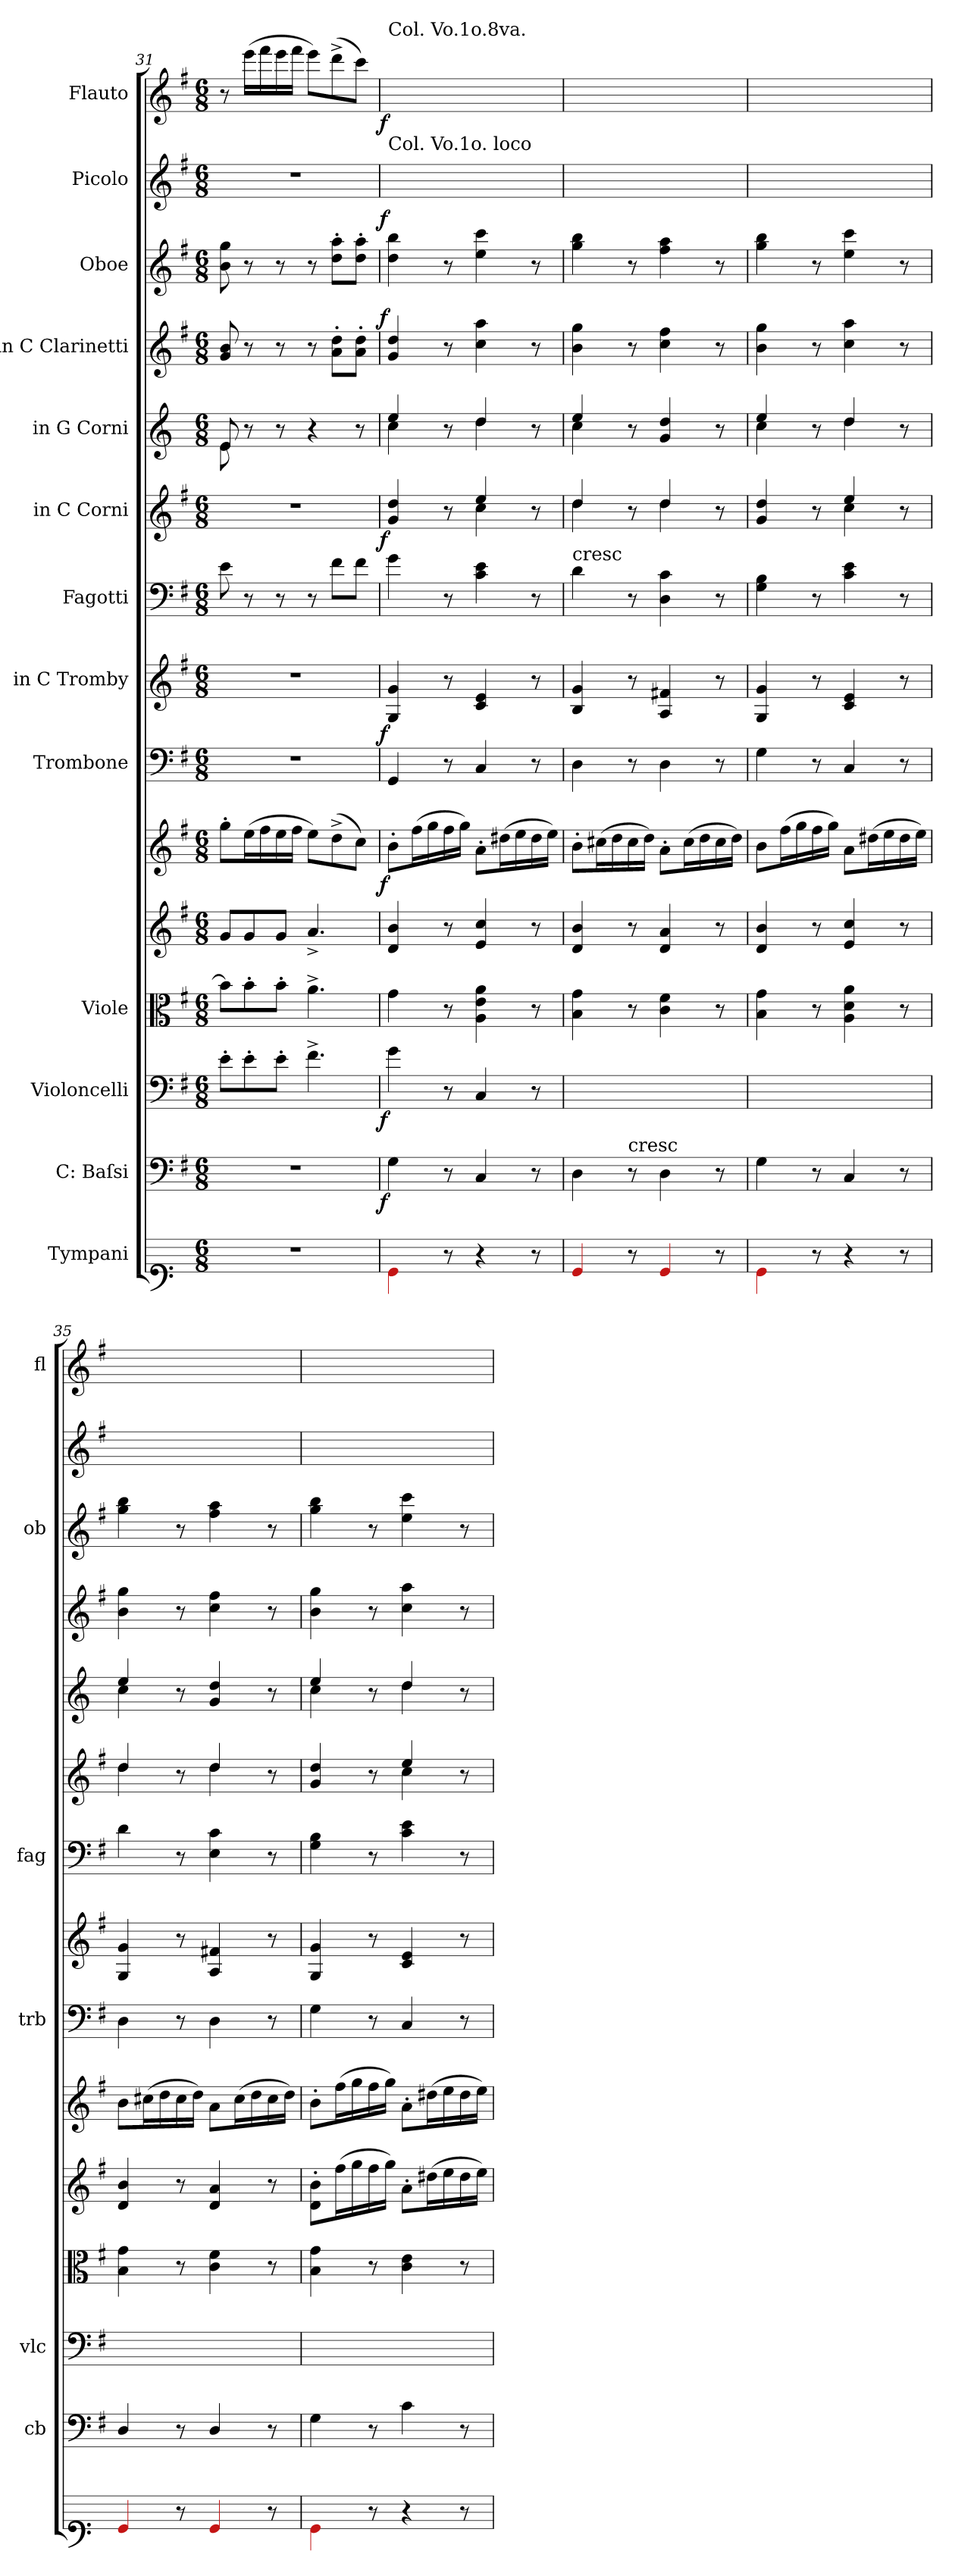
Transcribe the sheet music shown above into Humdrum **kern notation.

**kern	**kern	**dynam	**kern	**dynam	**kern	**kern	**kern	**dynam	**kern	**kern	**dynam	**kern	**dynam	**kern	**kern	**kern	**dynam	**kern	**kern	**dynam	**kern	**dynam
*part15	*part14	*part14	*part13	*part13	*part12	*part11	*part10	*part10	*part9	*part8	*part8	*part7	*part7	*part6	*part5	*part4	*part4	*part3	*part2	*part2	*part1	*part1
*staff15	*staff14	*staff14	*staff13	*staff13	*staff12	*staff11	*staff10	*staff10	*staff9	*staff8	*staff8	*staff7	*staff7	*staff6	*staff5	*staff4	*staff4	*staff3	*staff2	*staff2	*staff1	*staff1
*I"Tympani	*I"C: Baſsi	*	*I"Violoncelli	*	*I"Viole	*	*	*	*I"Trombone	*I"in C Tromby	*	*I"Fagotti	*	*I"in C Corni	*I"in G Corni	*I"in C Clarinetti	*	*I"Oboe	*I"Picolo	*	*I"Flauto	*
*	*I'cb	*	*I'vlc	*	*	*	*	*	*I'trb	*	*	*I'fag	*	*	*	*	*	*I'ob	*	*	*I'fl	*
*clefF1	*clefF4	*	*clefF4	*	*clefC3	*clefG2	*clefG2	*	*clefF4	*clefG2	*	*clefF4	*	*clefG2	*clefG2	*clefG2	*	*clefG2	*clefG2	*	*clefG2	*
*	*	*	*	*	*	*	*	*	*	*	*	*	*	*	*ITrd3c5	*	*	*	*	*	*	*
*k[]	*k[f#]	*	*k[f#]	*	*k[f#]	*k[f#]	*k[f#]	*	*k[f#]	*k[f#]	*	*k[f#]	*	*k[f#]	*k[f#]	*k[f#]	*	*k[f#]	*k[f#]	*	*k[f#]	*
*M6/8	*M6/8	*	*M6/8	*	*M6/8	*M6/8	*M6/8	*	*M6/8	*M6/8	*	*M6/8	*	*M6/8	*M6/8	*M6/8	*	*M6/8	*M6/8	*	*M6/8	*
=31	=31	=31	=31	=31	=31	=31	=31	=31	=31	=31	=31	=31	=31	=31	=31	=31	=31	=31	=31	=31	=31	=31
*	*	*	*	*	*	*	*	*	*	*	*	*	*	*	*^	*	*	*	*	*	*	*
2.r	2.r	.	8e'\L	.	8b\L]	8g/L	8gg'\L	.	2.r	2.r	.	8e\	.	2.r	8B/	8B\	8g/ 8b/	.	8b\ 8gg\	2.r	.	8r	.
.	.	.	8e'\	.	8b'\	8g/	(16ee\L	.	.	.	.	8r	.	.	8r	8ryy	8r	.	8r	.	.	(16eee\LL	.
.	.	.	.	.	.	.	16ff#\	.	.	.	.	.	.	.	.	.	.	.	.	.	.	16fff#\	.
.	.	.	8e'\J	.	8b'\J	8g/J	16ee\	.	.	.	.	8r	.	.	8r	8ryy	8r	.	8r	.	.	16eee\	.
.	.	.	.	.	.	.	16ff#\JJ	.	.	.	.	.	.	.	.	.	.	.	.	.	.	16fff#\JJ	.
.	.	.	4.f#^<\	.	4.a^<\	4.a^/	8ee\L)	.	.	.	.	8r	.	.	4r	4ryy	8r	.	8r	.	.	8eee\L)	.
.	.	.	.	.	.	.	(8dd^<\	.	.	.	.	8f#\L	.	.	.	.	8a'\ 8dd'\L	.	8dd'\ 8aa'\L	.	.	(8ddd^<\	.
.	.	.	.	.	.	.	8cc\J)	.	.	.	.	8f#\J	.	.	8r	8ryy	8a'\ 8dd'\J	.	8dd'\ 8aa'\J	.	.	8ccc\J)	.
=32	=32	=32	=32	=32	=32	=32	=32	=32	=32	=32	=32	=32	=32	=32	=32	=32	=32	=32	=32	=32	=32	=32	=32
*	*	*	*	*	*	*	*	*	*	*	*	*	*	*^	*	*	*	*	*	*	*	*	*
!	!	!	!	!	!	!	!	!	!	!	!	!	!	!	!	!	!	!	!	!	!	!	!LO:TX:a:t=Col. Vo.1o.8va.	!
!	!	!	!	!	!	!	!	!	!	!	!	!	!	!	!	!	!	!	!	!	!LO:TX:a:t=Col. Vo.1o. loco	!	!	!
!	!	!LO:DY:rj	!	!LO:DY:rj	!	!	!	!LO:DY:rj	!	!	!LO:DY:rj	!	!LO:DY:a:rj	!	!	!	!	!	!LO:DY:a:rj	!	!	!LO:DY:rj	!	!LO:DY:rj
4Re\	4G\	f	4g\	f	4g\	4d/ 4b/	8b'\L	f	4GG/	4G/ 4g/	f	4g\	f	4g/ 4dd/	4ryy	4b/	4g\	4g/ 4dd/	f	4dd\ 4bb\	8b'\Lyy	f	8bb'\Lyy	f
.	.	.	.	.	.	.	(16ff#\L	.	.	.	.	.	.	.	.	.	.	.	.	.	(16ff#\Lyy	.	(16fff#\Lyy	.
.	.	.	.	.	.	.	16gg\	.	.	.	.	.	.	.	.	.	.	.	.	.	16gg\yy	.	16ggg\yy	.
8r	8r	.	8r	.	8r	8r	16ff#\	.	8r	8r	.	8r	.	8r	8ryy	8r	8ryy	8r	.	8r	16ff#\yy	.	16fff#\yy	.
.	.	.	.	.	.	.	16gg\JJ)	.	.	.	.	.	.	.	.	.	.	.	.	.	16gg\JJyy)	.	16ggg\JJyy)	.
4r	4C/	.	4C/	.	4A\ 4e\ 4a\	4e/ 4cc/	8a'\L	.	4C/	4c/ 4e/	.	4c\ 4e\	.	4ee/	4cc\	4a/	4a\	4cc\ 4aa\	.	4ee\ 4ccc\	8a'\Lyy	.	8aa'\Lyy	.
.	.	.	.	.	.	.	(16dd#X\L	.	.	.	.	.	.	.	.	.	.	.	.	.	(16dd#X\Lyy	.	(16ddd#X\Lyy	.
.	.	.	.	.	.	.	16ee\	.	.	.	.	.	.	.	.	.	.	.	.	.	16ee\yy	.	16eee\yy	.
8r	8r	.	8r	.	8r	8r	16dd#\	.	8r	8r	.	8r	.	8r	8ryy	8r	8ryy	8r	.	8r	16dd#\yy	.	16ddd#\yy	.
.	.	.	.	.	.	.	16ee\JJ)	.	.	.	.	.	.	.	.	.	.	.	.	.	16ee\JJyy)	.	16eee\JJyy)	.
=33	=33	=33	=33	=33	=33	=33	=33	=33	=33	=33	=33	=33	=33	=33	=33	=33	=33	=33	=33	=33	=33	=33	=33	=33
!	!	!	!	!	!	!	!	!	!	!	!	!LO:TX:t=cresc	!	!	!	!	!	!	!	!	!	!	!	!
4Re/	4D\	.	4D\yy	.	4B\ 4g\	4d/ 4b/	8b'\L	.	4D\	4B/ 4g/	.	4d\	.	4dd/	4dd\	4b/	4g\	4b\ 4gg\	.	4gg\ 4bb\	8b'\Lyy	.	8bb'\Lyy	.
.	.	.	.	.	.	.	(16cc#X\L	.	.	.	.	.	.	.	.	.	.	.	.	.	(16cc#X\Lyy	.	(16ccc#X\Lyy	.
.	.	.	.	.	.	.	16dd\	.	.	.	.	.	.	.	.	.	.	.	.	.	16dd\yy	.	16ddd\yy	.
!	!LO:TX:a:t=cresc	!	!	!	!	!	!	!	!	!	!	!	!	!	!	!	!	!	!	!	!	!	!	!
8r	8r	.	8ryy	.	8r	8r	16cc#\	.	8r	8r	.	8r	.	8r	8ryy	8r	8ryy	8r	.	8r	16cc#\yy	.	16ccc#\yy	.
.	.	.	.	.	.	.	16dd\JJ)	.	.	.	.	.	.	.	.	.	.	.	.	.	16dd\JJyy)	.	16ddd\JJyy)	.
4Re/	4D\	.	4D\yy	.	4c\ 4f#\	4d/ 4a/	8a'\L	.	4D\	4A/ 4f#X/	.	4D\ 4c\	.	4dd/	4dd\	4d/ 4a/	4ryy	4cc\ 4ff#\	.	4ff#\ 4aa\	8a'\Lyy	.	8aa'\Lyy	.
.	.	.	.	.	.	.	(16cc#\L	.	.	.	.	.	.	.	.	.	.	.	.	.	(16cc#\Lyy	.	(16ccc#\Lyy	.
.	.	.	.	.	.	.	16dd\	.	.	.	.	.	.	.	.	.	.	.	.	.	16dd\yy	.	16ddd\yy	.
8r	8r	.	8ryy	.	8r	8r	16cc#\	.	8r	8r	.	8r	.	8r	8ryy	8r	8ryy	8r	.	8r	16cc#\yy	.	16ccc#\yy	.
.	.	.	.	.	.	.	16dd\JJ)	.	.	.	.	.	.	.	.	.	.	.	.	.	16dd\JJyy)	.	16ddd\JJyy)	.
=34	=34	=34	=34	=34	=34	=34	=34	=34	=34	=34	=34	=34	=34	=34	=34	=34	=34	=34	=34	=34	=34	=34	=34	=34
4Re\	4G\	.	4G\yy	.	4B\ 4g\	4d/ 4b/	8b\L	.	4G\	4G/ 4g/	.	4G\ 4B\	.	4g/ 4dd/	4ryy	4b/	4g\	4b\ 4gg\	.	4gg\ 4bb\	8b\Lyy	.	8bb\Lyy	.
.	.	.	.	.	.	.	(16ff#\L	.	.	.	.	.	.	.	.	.	.	.	.	.	(16ff#\Lyy	.	(16fff#\Lyy	.
.	.	.	.	.	.	.	16gg\	.	.	.	.	.	.	.	.	.	.	.	.	.	16gg\yy	.	16ggg\yy	.
8r	8r	.	8ryy	.	8r	8r	16ff#\	.	8r	8r	.	8r	.	8r	8ryy	8r	8ryy	8r	.	8r	16ff#\yy	.	16fff#\yy	.
.	.	.	.	.	.	.	16gg\JJ)	.	.	.	.	.	.	.	.	.	.	.	.	.	16gg\JJyy)	.	16ggg\JJyy)	.
4r	4C/	.	4C/yy	.	4A\ 4d\ 4a\	4e/ 4cc/	8a\L	.	4C/	4c/ 4e/	.	4c\ 4e\	.	4ee/	4cc\	4a/	4a\	4cc\ 4aa\	.	4ee\ 4ccc\	8a\Lyy	.	8aa\Lyy	.
.	.	.	.	.	.	.	(16dd#X\L	.	.	.	.	.	.	.	.	.	.	.	.	.	(16dd#X\Lyy	.	(16ddd#X\Lyy	.
.	.	.	.	.	.	.	16ee\	.	.	.	.	.	.	.	.	.	.	.	.	.	16ee\yy	.	16eee\yy	.
8r	8r	.	8ryy	.	8r	8r	16dd#\	.	8r	8r	.	8r	.	8r	8ryy	8r	8ryy	8r	.	8r	16dd#\yy	.	16ddd#\yy	.
.	.	.	.	.	.	.	16ee\JJ)	.	.	.	.	.	.	.	.	.	.	.	.	.	16ee\JJyy)	.	16eee\JJyy)	.
=35	=35	=35	=35	=35	=35	=35	=35	=35	=35	=35	=35	=35	=35	=35	=35	=35	=35	=35	=35	=35	=35	=35	=35	=35
4Re/	4D/	.	4D/yy	.	4B\ 4g\	4d/ 4b/	8b\L	.	4D\	4G/ 4g/	.	4d\	.	4dd/	4dd\	4b/	4g\	4b\ 4gg\	.	4gg\ 4bb\	8b\Lyy	.	8bb\Lyy	.
.	.	.	.	.	.	.	(16cc#X\L	.	.	.	.	.	.	.	.	.	.	.	.	.	(16cc#X\Lyy	.	(16ccc#X\Lyy	.
.	.	.	.	.	.	.	16dd\	.	.	.	.	.	.	.	.	.	.	.	.	.	16dd\yy	.	16ddd\yy	.
8r	8r	.	8ryy	.	8r	8r	16cc#\	.	8r	8r	.	8r	.	8r	8ryy	8r	8ryy	8r	.	8r	16cc#\yy	.	16ccc#\yy	.
.	.	.	.	.	.	.	16dd\JJ)	.	.	.	.	.	.	.	.	.	.	.	.	.	16dd\JJyy)	.	16ddd\JJyy)	.
4Re/	4D/	.	4D/yy	.	4c\ 4f#\	4d/ 4a/	8a\L	.	4D\	4A/ 4f#X/	.	4E\ 4c\	.	4dd/	4dd\	4d/ 4a/	4ryy	4cc\ 4ff#\	.	4ff#\ 4aa\	8a/Lyy	.	8aa\Lyy	.
.	.	.	.	.	.	.	(16cc#\L	.	.	.	.	.	.	.	.	.	.	.	.	.	(16cc#\Lyy	.	(16ccc#\Lyy	.
.	.	.	.	.	.	.	16dd\	.	.	.	.	.	.	.	.	.	.	.	.	.	16dd\yy	.	16ddd\yy	.
8r	8r	.	8ryy	.	8r	8r	16cc#\	.	8r	8r	.	8r	.	8r	8ryy	8r	8ryy	8r	.	8r	16cc#\yy	.	16ccc#\yy	.
.	.	.	.	.	.	.	16dd\JJ)	.	.	.	.	.	.	.	.	.	.	.	.	.	16dd\JJyy)	.	16ddd\JJyy)	.
=36	=36	=36	=36	=36	=36	=36	=36	=36	=36	=36	=36	=36	=36	=36	=36	=36	=36	=36	=36	=36	=36	=36	=36	=36
4Re\	4G\	.	4G\yy	.	4B\ 4g\	8d'\ 8b'\L	8b'\L	.	4G\	4G/ 4g/	.	4G\ 4B\	.	4g/ 4dd/	4ryy	4b/	4g\	4b\ 4gg\	.	4gg\ 4bb\	8b'\Lyy	.	8bb'\Lyy	.
.	.	.	.	.	.	(16ff#\L	(16ff#\L	.	.	.	.	.	.	.	.	.	.	.	.	.	(16ff#\Lyy	.	(16fff#\Lyy	.
.	.	.	.	.	.	16gg\	16gg\	.	.	.	.	.	.	.	.	.	.	.	.	.	16gg\yy	.	16ggg\yy	.
8r	8r	.	8ryy	.	8r	16ff#\	16ff#\	.	8r	8r	.	8r	.	8r	8ryy	8r	8ryy	8r	.	8r	16ff#\yy	.	16fff#\yy	.
.	.	.	.	.	.	16gg\JJ)	16gg\JJ)	.	.	.	.	.	.	.	.	.	.	.	.	.	16gg\JJyy)	.	16ggg\JJyy)	.
4r	4c\	.	4c\yy	.	4c\ 4e\	8a'\L	8a'\L	.	4C/	4c/ 4e/	.	4c\ 4e\	.	4ee/	4cc\	4a/	4a\	4cc\ 4aa\	.	4ee\ 4ccc\	8a'\Lyy	.	8aa'\Lyy	.
.	.	.	.	.	.	(16dd#X\L	(16dd#X\L	.	.	.	.	.	.	.	.	.	.	.	.	.	(16dd#X\Lyy	.	(16ddd#X\Lyy	.
.	.	.	.	.	.	16ee\	16ee\	.	.	.	.	.	.	.	.	.	.	.	.	.	16ee\yy	.	16eee\yy	.
8r	8r	.	8ryy	.	8r	16dd#\	16dd#\	.	8r	8r	.	8r	.	8r	8ryy	8r	8ryy	8r	.	8r	16dd#\yy	.	16ddd#\yy	.
.	.	.	.	.	.	16ee\JJ)	16ee\JJ)	.	.	.	.	.	.	.	.	.	.	.	.	.	16ee\JJyy)	.	16eee\JJyy)	.
*	*	*	*	*	*	*	*	*	*	*	*	*	*	*v	*v	*	*	*	*	*	*	*	*	*
*	*	*	*	*	*	*	*	*	*	*	*	*	*	*	*v	*v	*	*	*	*	*	*	*
=	=	=	=	=	=	=	=	=	=	=	=	=	=	=	=	=	=	=	=	=	=	=
*-	*-	*-	*-	*-	*-	*-	*-	*-	*-	*-	*-	*-	*-	*-	*-	*-	*-	*-	*-	*-	*-	*-
